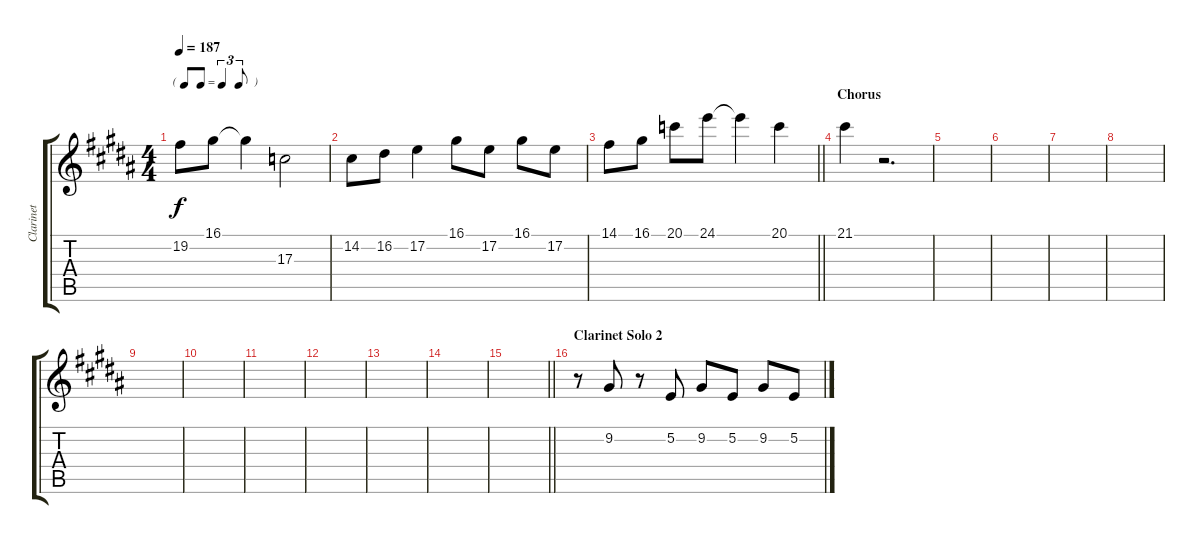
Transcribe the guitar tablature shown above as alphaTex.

\track ("Clarinet" "Clarinet") {instrument clarinet}
\staff {score tabs}
\tuning (E4 B3 G3 D3 A2 E2) {hide}
\ts (4 4)
\tf triplet8th
\tempo 187
\clef g2
\ks b
19.2.8{dy f} 16.1.8 16.1{t}.4 17.3.2 |
14.2.8 16.2.8 17.2.4 16.1.8 17.2.8 16.1.8 17.2.8 |
\barLineRight lightlight
14.1.8 16.1.8 20.1.8 24.1.8 24.1{t}.4 20.1.4 |
\section ("" "Chorus")
21.1.4 r.2{d} |
|
|
|
|
|
|
|
|
|
|
\barLineRight lightlight
|
\section ("" "Clarinet Solo 2")
r.8 9.2.8 r.8 5.2.8 9.2.8 5.2.8 9.2.8 5.2.8
